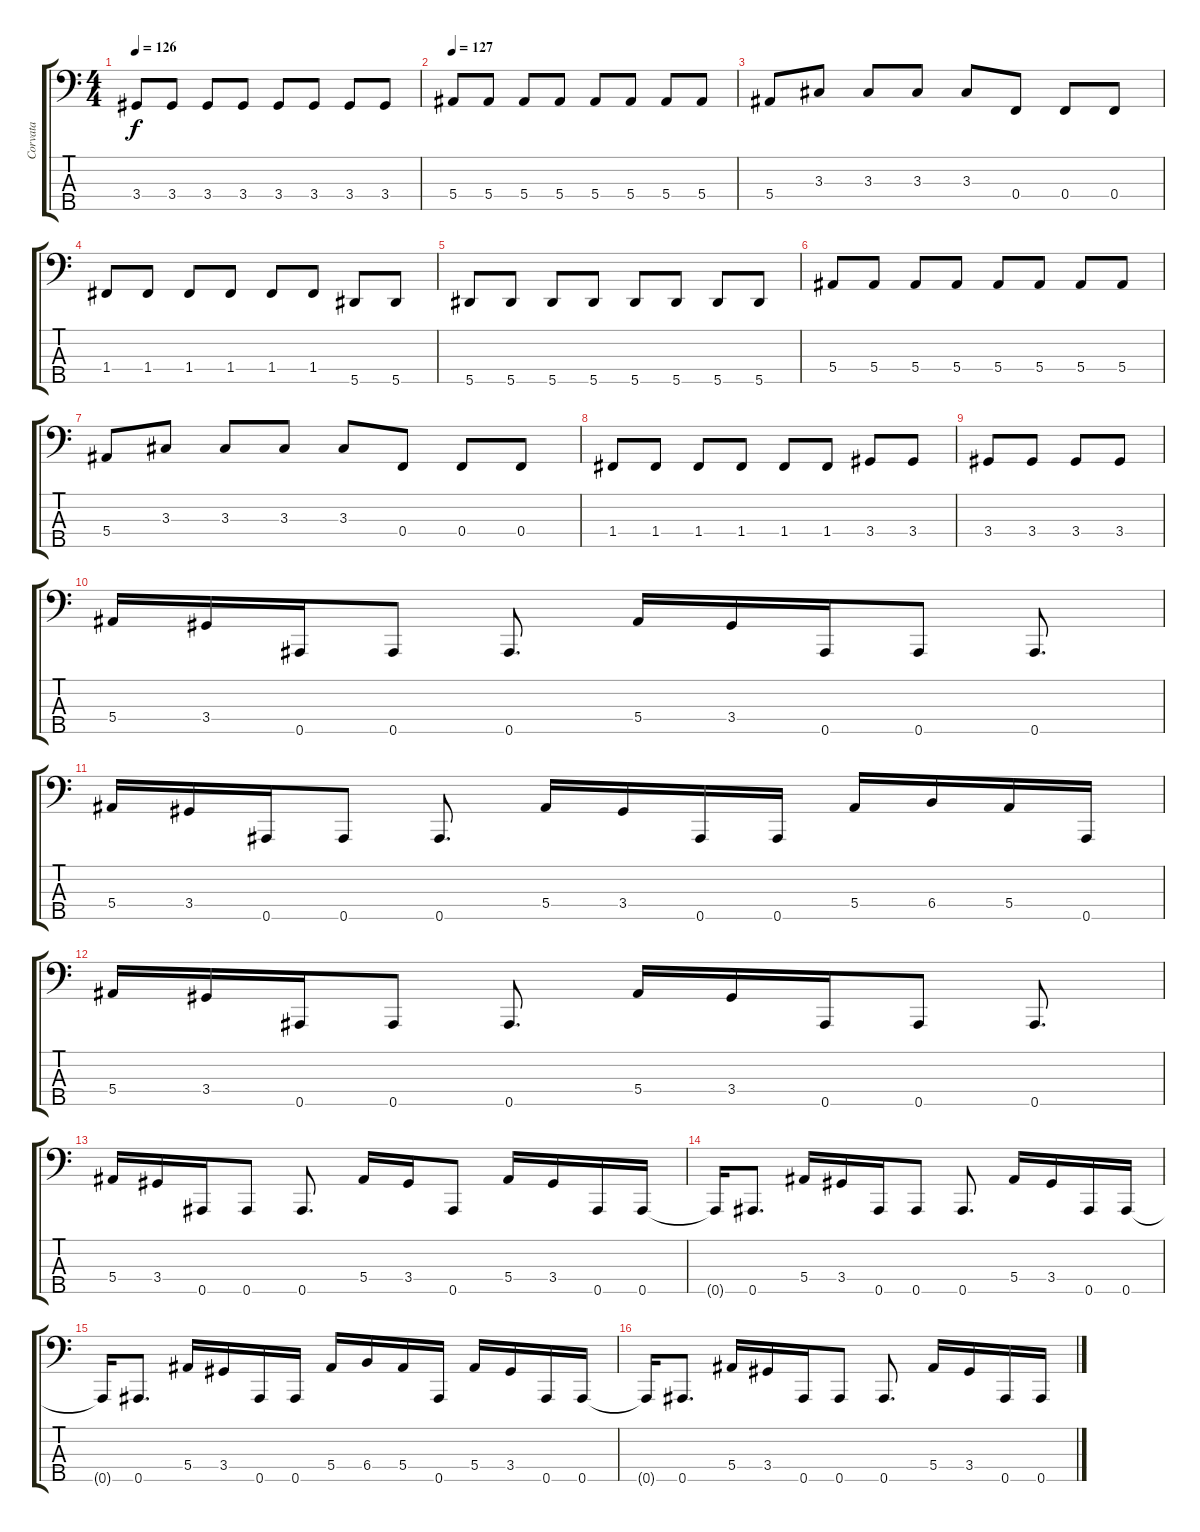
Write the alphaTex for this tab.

\track ("Corvata" "Corvata") {instrument electricbassfinger}
\staff {score tabs}
\tuning (Ab2 Eb2 Bb1 F1 Bb0) {hide}
\ts (4 4)
\tempo 126
\clef f4
\ks c
3.4.8{dy f} 3.4.8 3.4.8 3.4.8 3.4.8 3.4.8 3.4.8 3.4.8 |
\tempo 127
5.4.8 5.4.8 5.4.8 5.4.8 5.4.8 5.4.8 5.4.8 5.4.8 |
5.4.8 3.3.8 3.3.8 3.3.8 3.3.8 0.4.8 0.4.8 0.4.8 |
1.4.8 1.4.8 1.4.8 1.4.8 1.4.8 1.4.8 5.5.8 5.5.8 |
5.5.8 5.5.8 5.5.8 5.5.8 5.5.8 5.5.8 5.5.8 5.5.8 |
5.4.8 5.4.8 5.4.8 5.4.8 5.4.8 5.4.8 5.4.8 5.4.8 |
5.4.8 3.3.8 3.3.8 3.3.8 3.3.8 0.4.8 0.4.8 0.4.8 |
1.4.8 1.4.8 1.4.8 1.4.8 1.4.8 1.4.8 3.4.8 3.4.8 |
3.4.8 3.4.8 3.4.8 3.4.8 |
5.4.16 3.4.16 0.5.16 0.5.8 0.5.8{d} 5.4.16 3.4.16 0.5.16 0.5.8 0.5.8{d} |
5.4.16 3.4.16 0.5.16 0.5.8 0.5.8{d} 5.4.16 3.4.16 0.5.16 0.5.16 5.4.16 6.4.16 5.4.16 0.5.16 |
5.4.16 3.4.16 0.5.16 0.5.8 0.5.8{d} 5.4.16 3.4.16 0.5.16 0.5.8 0.5.8{d} |
5.4.16 3.4.16 0.5.16 0.5.8 0.5.8{d} 5.4.16 3.4.16 0.5.8 5.4.16 3.4.16 0.5.16 0.5.16 |
0.5{t}.16 0.5.8{d} 5.4.16 3.4.16 0.5.16 0.5.8 0.5.8{d} 5.4.16 3.4.16 0.5.16 0.5.16 |
0.5{t}.16 0.5.8{d} 5.4.16 3.4.16 0.5.16 0.5.16 5.4.16 6.4.16 5.4.16 0.5.16 5.4.16 3.4.16 0.5.16 0.5.16 |
0.5{t}.16 0.5.8{d} 5.4.16 3.4.16 0.5.16 0.5.8 0.5.8{d} 5.4.16 3.4.16 0.5.16 0.5.16
